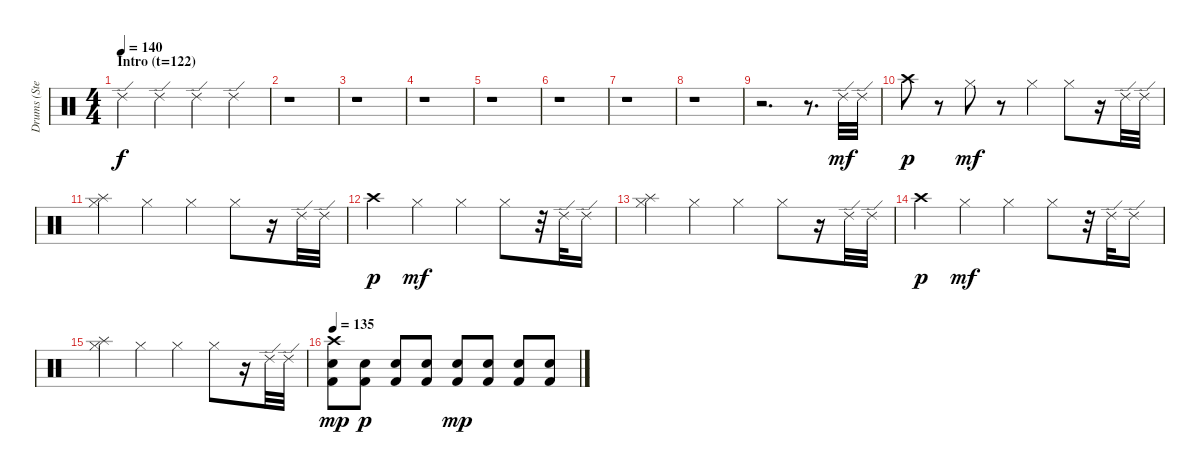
\track ("Drums (Steven)" "Drums (Ste") {instrument percussion}
\staff {score}
\articulation defaults
\ts (4 4)
\section ("" "Intro (t=122)")
\tempo 140
\tempo 122
\tempo 140
\clef neutral
\ks c "Ride (edge) 2".4{dy f} "Ride (edge) 2".4 "Ride (edge) 2".4 "Ride (edge) 2".4
|
r.1 |
r.1 |
r.1 |
r.1 |
r.1 |
r.1 |
r.1 |
r.2{d} r.8{d} "Ride (edge) 2".32{dy mf} "Ride (edge) 2".32 |
"Crash high (hit)".8{dy p} r.8 "Hi-Hat (closed)".8{dy mf} r.8 "Hi-Hat (closed)".4 "Hi-Hat (closed)".8 r.16 "Ride (edge) 2".32 "Ride (edge) 2".32 |
("Splash (hit)" "Hi-Hat (closed)").4 "Hi-Hat (closed)".4 "Hi-Hat (closed)".4 "Hi-Hat (closed)".8 r.16 "Ride (edge) 2".32 "Ride (edge) 2".32 |
"Crash high (hit)".4{dy p} "Hi-Hat (closed)".4{dy mf} "Hi-Hat (closed)".4 "Hi-Hat (closed)".8 r.32 "Ride (edge) 2".32 "Ride (edge) 2".16 |
("Splash (hit)" "Hi-Hat (closed)").4 "Hi-Hat (closed)".4 "Hi-Hat (closed)".4 "Hi-Hat (closed)".8 r.16 "Ride (edge) 2".32 "Ride (edge) 2".32 |
"Crash high (hit)".4{dy p} "Hi-Hat (closed)".4{dy mf} "Hi-Hat (closed)".4 "Hi-Hat (closed)".8 r.32 "Ride (edge) 2".32 "Ride (edge) 2".16 |
("Splash (hit)" "Hi-Hat (closed)").4 "Hi-Hat (closed)".4 "Hi-Hat (closed)".4 "Hi-Hat (closed)".8 r.16 "Ride (edge) 2".32 "Ride (edge) 2".32 |
\tempo 135
("Electric Snare (hit)" "Kick (hit) 2" "Crash high (hit)").8{dy mp} ("Electric Snare (hit)" "Kick (hit) 2").8{dy p} ("Electric Snare (hit)" "Kick (hit) 2").8 ("Electric Snare (hit)" "Kick (hit) 2").8 ("Electric Snare (hit)" "Kick (hit) 2").8{dy mp} ("Electric Snare (hit)" "Kick (hit) 2").8 ("Electric Snare (hit)" "Kick (hit) 2").8 ("Electric Snare (hit)" "Kick (hit) 2").8
